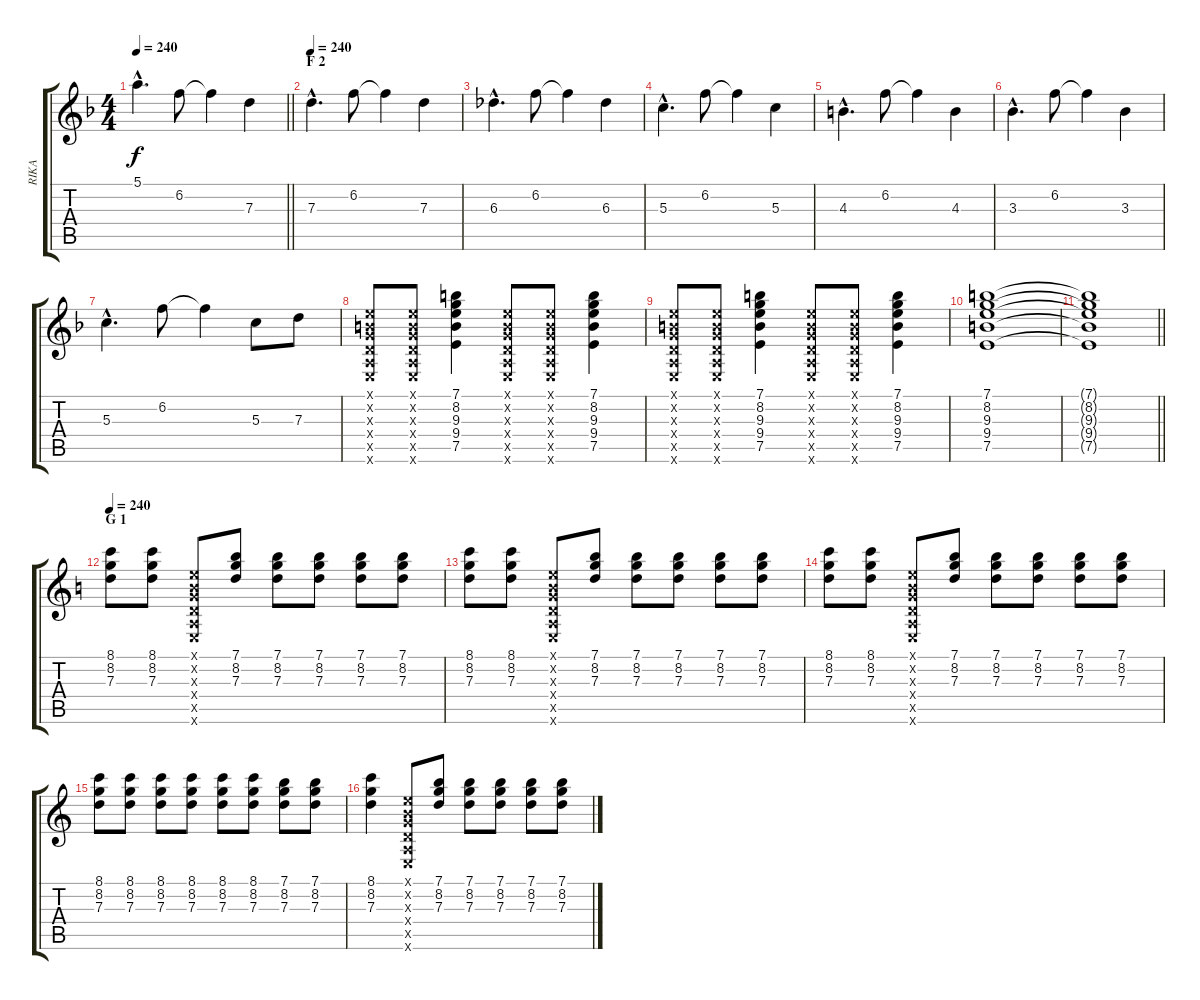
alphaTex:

\track ("RIKA" "RIKA") {instrument distortionguitar}
\staff {score tabs}
\tuning (E4 B3 G3 D3 A2 E2) {hide}
\ts (4 4)
\tempo 240
\clef g2
\barLineRight lightlight
\ks f
5.1{hac}.4{d dy f} 6.2.8 6.2{t}.4 7.3.4 |
\section ("" "F 2")
\tempo 240
7.3{hac}.4{d} 6.2.8 6.2{t}.4 7.3.4 |
6.3{hac}.4{d} 6.2.8 6.2{t}.4 6.3.4 |
5.3{hac}.4{d} 6.2.8 6.2{t}.4 5.3.4 |
4.3{hac}.4{d} 6.2.8 6.2{t}.4 4.3.4 |
3.3{hac}.4{d} 6.2.8 6.2{t}.4 3.3.4 |
5.3{hac}.4{d} 6.2.8 6.2{t}.4 5.3.8 7.3.8 |
(0.1{x} 0.2{x} 0.3{x} 0.4{x} 0.5{x} 0.6{x}).8 (0.1{x} 0.2{x} 0.3{x} 0.4{x} 0.5{x} 0.6{x}).8 (7.1 8.2 9.3 9.4 7.5).4 (0.1{x} 0.2{x} 0.3{x} 0.4{x} 0.5{x} 0.6{x}).8 (0.1{x} 0.2{x} 0.3{x} 0.4{x} 0.5{x} 0.6{x}).8 (7.1 8.2 9.3 9.4 7.5).4 |
(0.1{x} 0.2{x} 0.3{x} 0.4{x} 0.5{x} 0.6{x}).8 (0.1{x} 0.2{x} 0.3{x} 0.4{x} 0.5{x} 0.6{x}).8 (7.1 8.2 9.3 9.4 7.5).4 (0.1{x} 0.2{x} 0.3{x} 0.4{x} 0.5{x} 0.6{x}).8 (0.1{x} 0.2{x} 0.3{x} 0.4{x} 0.5{x} 0.6{x}).8 (7.1 8.2 9.3 9.4 7.5).4 |
(7.1 8.2 9.3 9.4 7.5).1 |
\barLineRight lightlight
(7.1{t} 8.2{t} 9.3{t} 9.4{t} 7.5{t}).1 |
\section ("" "G 1")
\tempo 240
\ks c
(8.1 8.2 7.3).8{volume 8 balance 13 instrument distortionguitar} (8.1 8.2 7.3).8 (0.1{x} 0.2{x} 0.3{x} 0.4{x} 0.5{x} 0.6{x}).8 (7.1 8.2 7.3).8 (7.1 8.2 7.3).8 (7.1 8.2 7.3).8 (7.1 8.2 7.3).8 (7.1 8.2 7.3).8 |
(8.1 8.2 7.3).8 (8.1 8.2 7.3).8 (0.1{x} 0.2{x} 0.3{x} 0.4{x} 0.5{x} 0.6{x}).8 (7.1 8.2 7.3).8 (7.1 8.2 7.3).8 (7.1 8.2 7.3).8 (7.1 8.2 7.3).8 (7.1 8.2 7.3).8 |
(8.1 8.2 7.3).8 (8.1 8.2 7.3).8 (0.1{x} 0.2{x} 0.3{x} 0.4{x} 0.5{x} 0.6{x}).8 (7.1 8.2 7.3).8 (7.1 8.2 7.3).8 (7.1 8.2 7.3).8 (7.1 8.2 7.3).8 (7.1 8.2 7.3).8 |
(8.1 8.2 7.3).8 (8.1 8.2 7.3).8 (8.1 8.2 7.3).8 (8.1 8.2 7.3).8 (8.1 8.2 7.3).8 (8.1 8.2 7.3).8 (7.1 8.2 7.3).8 (7.1 8.2 7.3).8 |
(8.1 8.2 7.3).4 (0.1{x} 0.2{x} 0.3{x} 0.4{x} 0.5{x} 0.6{x}).8 (7.1 8.2 7.3).8 (7.1 8.2 7.3).8 (7.1 8.2 7.3).8 (7.1 8.2 7.3).8 (7.1 8.2 7.3).8
